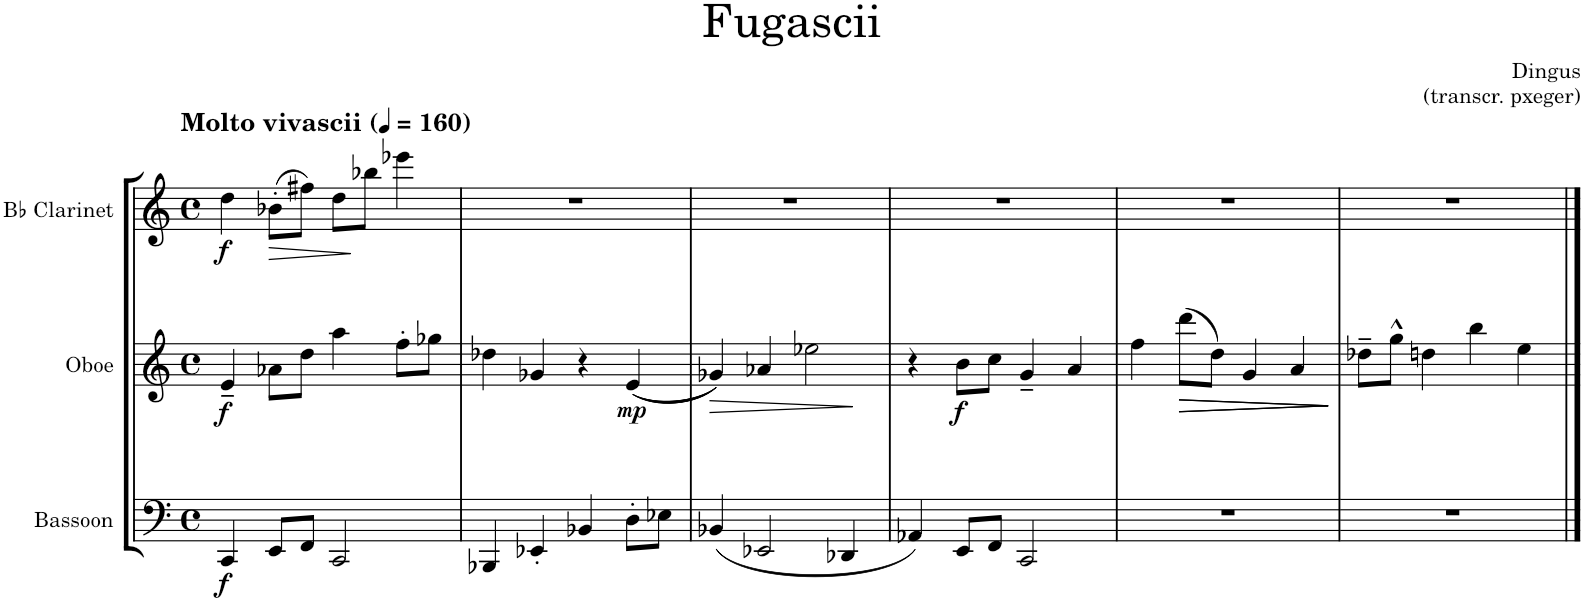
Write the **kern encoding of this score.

**kern	**dynam	**kern	**dynam	**kern	**dynam
*part3	*part3	*part2	*part2	*part1	*part1
*staff3	*staff3	*staff2	*staff2	*staff1	*staff1
*I"Bassoon	*	*I"Oboe	*	*I"Bb Clarinet	*
*I'Bsn.	*	*I'Ob.	*	*I'Bb Cl.	*
*clefF4	*	*clefG2	*	*clefG2	*
*	*	*	*	*ITrd1c2	*
*k[]	*	*k[]	*	*k[]	*
*M4/4	*	*M4/4	*	*M4/4	*
*met(c)	*	*met(c)	*	*met(c)	*
*MM160	*	*MM160	*	*MM160	*
=1	=1	=1	=1	=1	=1
!	!	!	!	!LO:TX:a:B:t=Molto vivascii	!
!	!LO:DY:b	!	!LO:DY:b	!	!LO:DY:b
4CC/	f	4e~/	f	4dd\	f
!	!	!	!	!	!LO:HP:b
8EE/L	.	8a-X\L	.	(8b-X'\L	>
8FF/J	.	8dd\J	.	8ff#X\J)	.
2CC/	.	4aa\	.	8dd\L	.
.	.	.	.	8bb-X\J	]
.	.	8ff'\L	.	4eee-X\	.
.	.	8gg-X\J	.	.	.
=2	=2	=2	=2	=2	=2
4BBB-X/	.	4dd-X\	.	1r	.
4EE-X'/	.	4g-X/	.	.	.
4BB-X/	.	4r	.	.	.
!	!	!	!LO:DY:b	!	!
8D'\L	.	((4e/	mp	.	.
8E-X\J	.	.	.	.	.
=3	=3	=3	=3	=3	=3
!	!	!	!LO:HP:b	!	!
(4BB-X/	.	4g-X/))	>	1r	.
2EE-X/	.	4a-X/	.	.	.
.	.	2ee-X\	.	.	.
4DD-X/	.	.	.	.	.
.	.	.	]	.	.
=4	=4	=4	=4	=4	=4
4AA-X/)	.	4r	.	1r	.
!	!	!	!LO:DY:b	!	!
8EE/L	.	8b\L	f	.	.
8FF/J	.	8cc\J	.	.	.
2CC/	.	4g~/	.	.	.
.	.	4a/	.	.	.
=5	=5	=5	=5	=5	=5
1r	.	4ff\	.	1r	.
!	!	!	!LO:HP:b	!	!
.	.	(8ddd\L	>	.	.
!	!	!	!LO:HP:b	!	!
.	.	8dd\J)	>	.	.
.	.	4g/	.	.	.
.	.	4a/	.	.	.
.	.	.	] ]	.	.
=6	=6	=6	=6	=6	=6
1r	.	8dd-X~\L	.	1r	.
.	.	8gg^^\J	.	.	.
.	.	4ddn\	.	.	.
.	.	4bb\	.	.	.
.	.	4ee\	.	.	.
==	==	==	==	==	==
*-	*-	*-	*-	*-	*-
